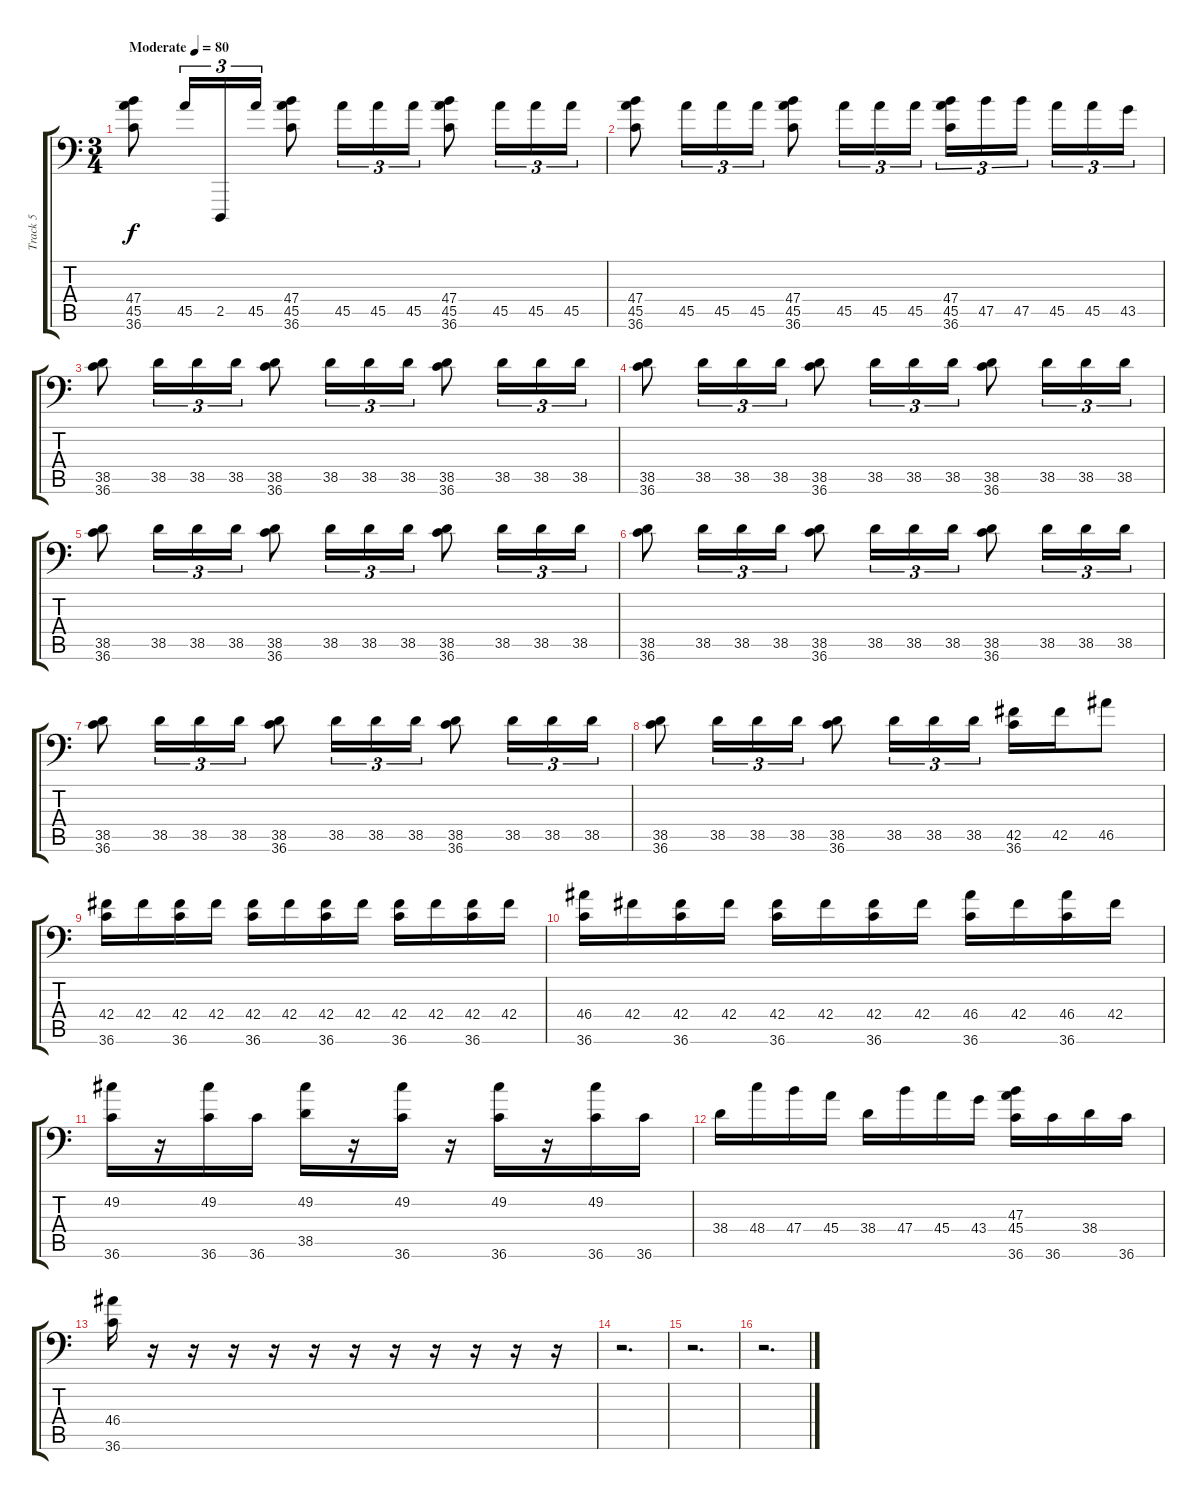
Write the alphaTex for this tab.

\track ("Track 5" "Track 5") {instrument acousticgrandpiano}
\staff {score tabs}
\tuning (C-1 C-1 C-1 C-1 C-1 C-1) {hide}
\ts (3 4)
\tempo (80 "Moderate")
\clef f4
\ks c
(47.4 45.5 36.6).8{dy f instrument acousticgrandpiano} 45.5.16{tu (3 2)} 2.5.16{tu (3 2)} 45.5.16{tu (3 2)} (47.4 45.5 36.6).8 45.5.16{tu (3 2)} 45.5.16{tu (3 2)} 45.5.16{tu (3 2)} (47.4 45.5 36.6).8 45.5.16{tu (3 2)} 45.5.16{tu (3 2)} 45.5.16{tu (3 2)} |
(47.4 45.5 36.6).8 45.5.16{tu (3 2)} 45.5.16{tu (3 2)} 45.5.16{tu (3 2)} (47.4 45.5 36.6).8 45.5.16{tu (3 2)} 45.5.16{tu (3 2)} 45.5.16{tu (3 2)} (47.4 45.5 36.6).16{tu (3 2)} 47.5.16{tu (3 2)} 47.5.16{tu (3 2)} 45.5.16{tu (3 2)} 45.5.16{tu (3 2)} 43.5.16{tu (3 2)} |
(38.5 36.6).8 38.5.16{tu (3 2)} 38.5.16{tu (3 2)} 38.5.16{tu (3 2)} (38.5 36.6).8 38.5.16{tu (3 2)} 38.5.16{tu (3 2)} 38.5.16{tu (3 2)} (38.5 36.6).8 38.5.16{tu (3 2)} 38.5.16{tu (3 2)} 38.5.16{tu (3 2)} |
(38.5 36.6).8 38.5.16{tu (3 2)} 38.5.16{tu (3 2)} 38.5.16{tu (3 2)} (38.5 36.6).8 38.5.16{tu (3 2)} 38.5.16{tu (3 2)} 38.5.16{tu (3 2)} (38.5 36.6).8 38.5.16{tu (3 2)} 38.5.16{tu (3 2)} 38.5.16{tu (3 2)} |
(38.5 36.6).8 38.5.16{tu (3 2)} 38.5.16{tu (3 2)} 38.5.16{tu (3 2)} (38.5 36.6).8 38.5.16{tu (3 2)} 38.5.16{tu (3 2)} 38.5.16{tu (3 2)} (38.5 36.6).8 38.5.16{tu (3 2)} 38.5.16{tu (3 2)} 38.5.16{tu (3 2)} |
(38.5 36.6).8 38.5.16{tu (3 2)} 38.5.16{tu (3 2)} 38.5.16{tu (3 2)} (38.5 36.6).8 38.5.16{tu (3 2)} 38.5.16{tu (3 2)} 38.5.16{tu (3 2)} (38.5 36.6).8 38.5.16{tu (3 2)} 38.5.16{tu (3 2)} 38.5.16{tu (3 2)} |
(38.5 36.6).8 38.5.16{tu (3 2)} 38.5.16{tu (3 2)} 38.5.16{tu (3 2)} (38.5 36.6).8 38.5.16{tu (3 2)} 38.5.16{tu (3 2)} 38.5.16{tu (3 2)} (38.5 36.6).8 38.5.16{tu (3 2)} 38.5.16{tu (3 2)} 38.5.16{tu (3 2)} |
(38.5 36.6).8 38.5.16{tu (3 2)} 38.5.16{tu (3 2)} 38.5.16{tu (3 2)} (38.5 36.6).8 38.5.16{tu (3 2)} 38.5.16{tu (3 2)} 38.5.16{tu (3 2)} (42.5 36.6).16 42.5.16 46.5.8 |
(42.4 36.6).16 42.4.16 (42.4 36.6).16 42.4.16 (42.4 36.6).16 42.4.16 (42.4 36.6).16 42.4.16 (42.4 36.6).16 42.4.16 (42.4 36.6).16 42.4.16 |
(46.4 36.6).16 42.4.16 (42.4 36.6).16 42.4.16 (42.4 36.6).16 42.4.16 (42.4 36.6).16 42.4.16 (46.4 36.6).16 42.4.16 (46.4 36.6).16 42.4.16 |
(49.2 36.6).16 r.16 (49.2 36.6).16 36.6.16 (49.2 38.5).16 r.16 (49.2 36.6).16 r.16 (49.2 36.6).16 r.16 (49.2 36.6).16 36.6.16 |
38.4.16 48.4.16 47.4.16 45.4.16 38.4.16 47.4.16 45.4.16 43.4.16 (47.3 45.4 36.6).16 36.6.16 38.4.16 36.6.16 |
(46.4 36.6).16 r.16 r.16 r.16 r.16 r.16 r.16 r.16 r.16 r.16 r.16 r.16 |
r.2{d} |
r.2{d} |
r.2{d}
